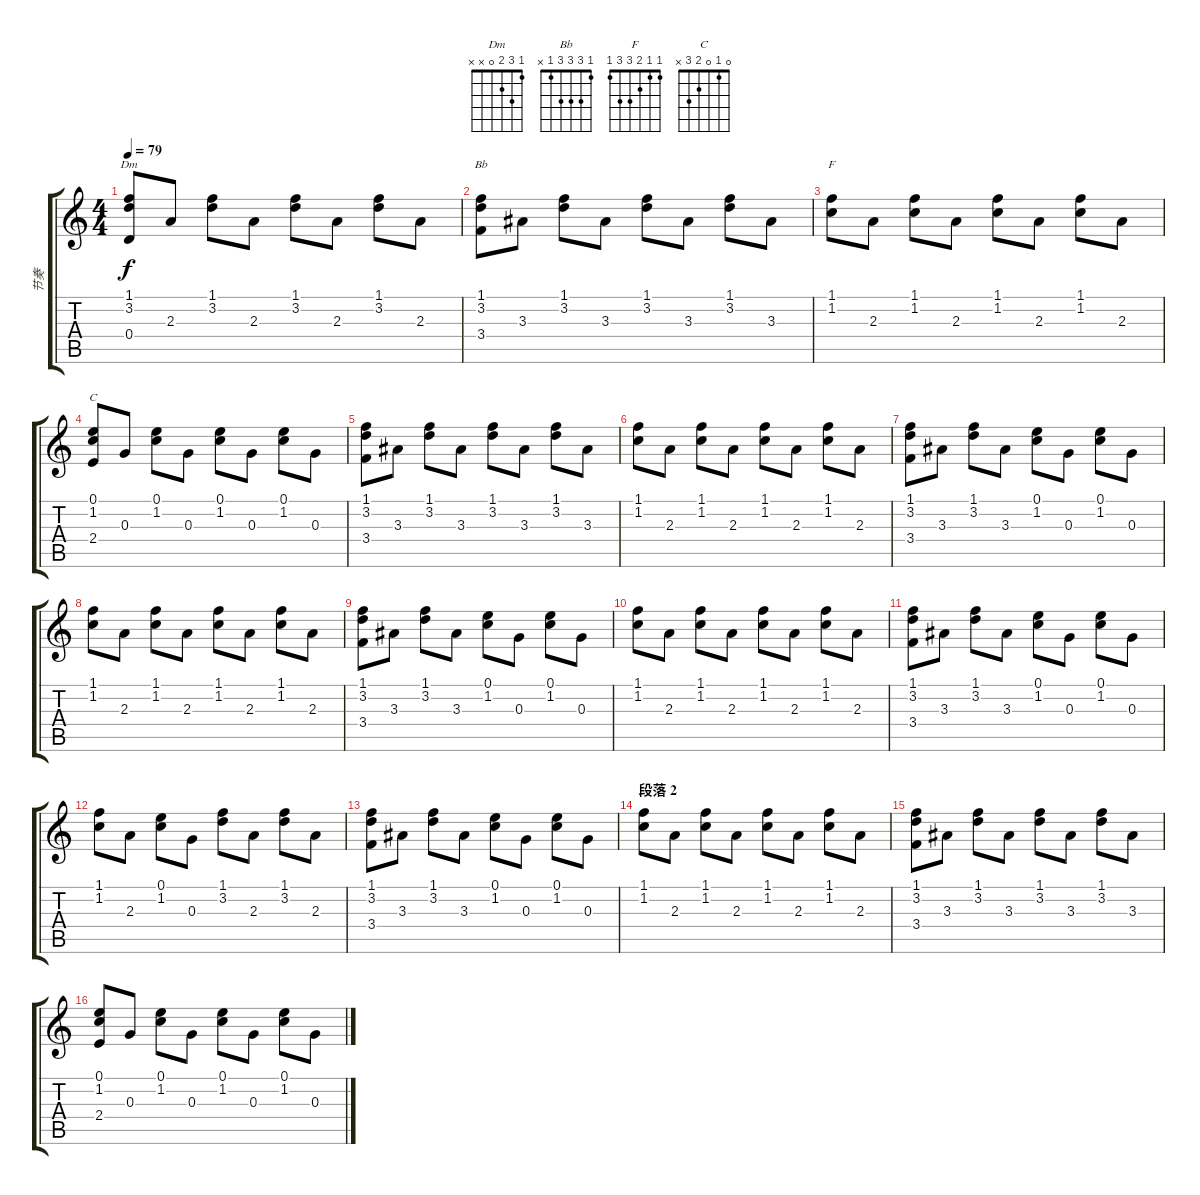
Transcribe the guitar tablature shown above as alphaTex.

\track ("节奏" "节奏") {instrument acousticguitarnylon}
\staff {score tabs}
\tuning (E4 B3 G3 D3 A2 E2) {hide}
\chord ("Dm" 1 3 2 0 x x)
\chord ("Bb" 1 3 3 3 1 x)
\chord ("F" 1 1 2 3 3 1)
\chord ("C" 0 1 0 2 3 x)
\ts (4 4)
\tempo 79
\clef g2
\ks c
(1.1 3.2 0.4).8{ch "Dm" dy f} 2.3.8 (1.1 3.2).8 2.3.8 (1.1 3.2).8 2.3.8 (1.1 3.2).8 2.3.8 |
(1.1 3.2 3.4).8{ch "Bb"} 3.3.8 (1.1 3.2).8 3.3.8 (1.1 3.2).8 3.3.8 (1.1 3.2).8 3.3.8 |
(1.1 1.2).8{ch "F"} 2.3.8 (1.1 1.2).8 2.3.8 (1.1 1.2).8 2.3.8 (1.1 1.2).8 2.3.8 |
(0.1 1.2 2.4).8{ch "C"} 0.3.8 (0.1 1.2).8 0.3.8 (0.1 1.2).8 0.3.8 (0.1 1.2).8 0.3.8 |
(1.1 3.2 3.4).8 3.3.8 (1.1 3.2).8 3.3.8 (1.1 3.2).8 3.3.8 (1.1 3.2).8 3.3.8 |
(1.1 1.2).8 2.3.8 (1.1 1.2).8 2.3.8 (1.1 1.2).8 2.3.8 (1.1 1.2).8 2.3.8 |
(1.1 3.2 3.4).8 3.3.8 (1.1 3.2).8 3.3.8 (0.1 1.2).8 0.3.8 (0.1 1.2).8 0.3.8 |
(1.1 1.2).8 2.3.8 (1.1 1.2).8 2.3.8 (1.1 1.2).8 2.3.8 (1.1 1.2).8 2.3.8 |
(1.1 3.2 3.4).8 3.3.8 (1.1 3.2).8 3.3.8 (0.1 1.2).8 0.3.8 (0.1 1.2).8 0.3.8 |
(1.1 1.2).8 2.3.8 (1.1 1.2).8 2.3.8 (1.1 1.2).8 2.3.8 (1.1 1.2).8 2.3.8 |
(1.1 3.2 3.4).8 3.3.8 (1.1 3.2).8 3.3.8 (0.1 1.2).8 0.3.8 (0.1 1.2).8 0.3.8 |
(1.1 1.2).8 2.3.8 (0.1 1.2).8 0.3.8 (1.1 3.2).8 2.3.8 (1.1 3.2).8 2.3.8 |
(1.1 3.2 3.4).8 3.3.8 (1.1 3.2).8 3.3.8 (0.1 1.2).8 0.3.8 (0.1 1.2).8 0.3.8 |
\section ("" "段落 2")
(1.1 1.2).8 2.3.8 (1.1 1.2).8 2.3.8 (1.1 1.2).8 2.3.8 (1.1 1.2).8 2.3.8 |
(1.1 3.2 3.4).8 3.3.8 (1.1 3.2).8 3.3.8 (1.1 3.2).8 3.3.8 (1.1 3.2).8 3.3.8 |
(0.1 1.2 2.4).8 0.3.8 (0.1 1.2).8 0.3.8 (0.1 1.2).8 0.3.8 (0.1 1.2).8 0.3.8
